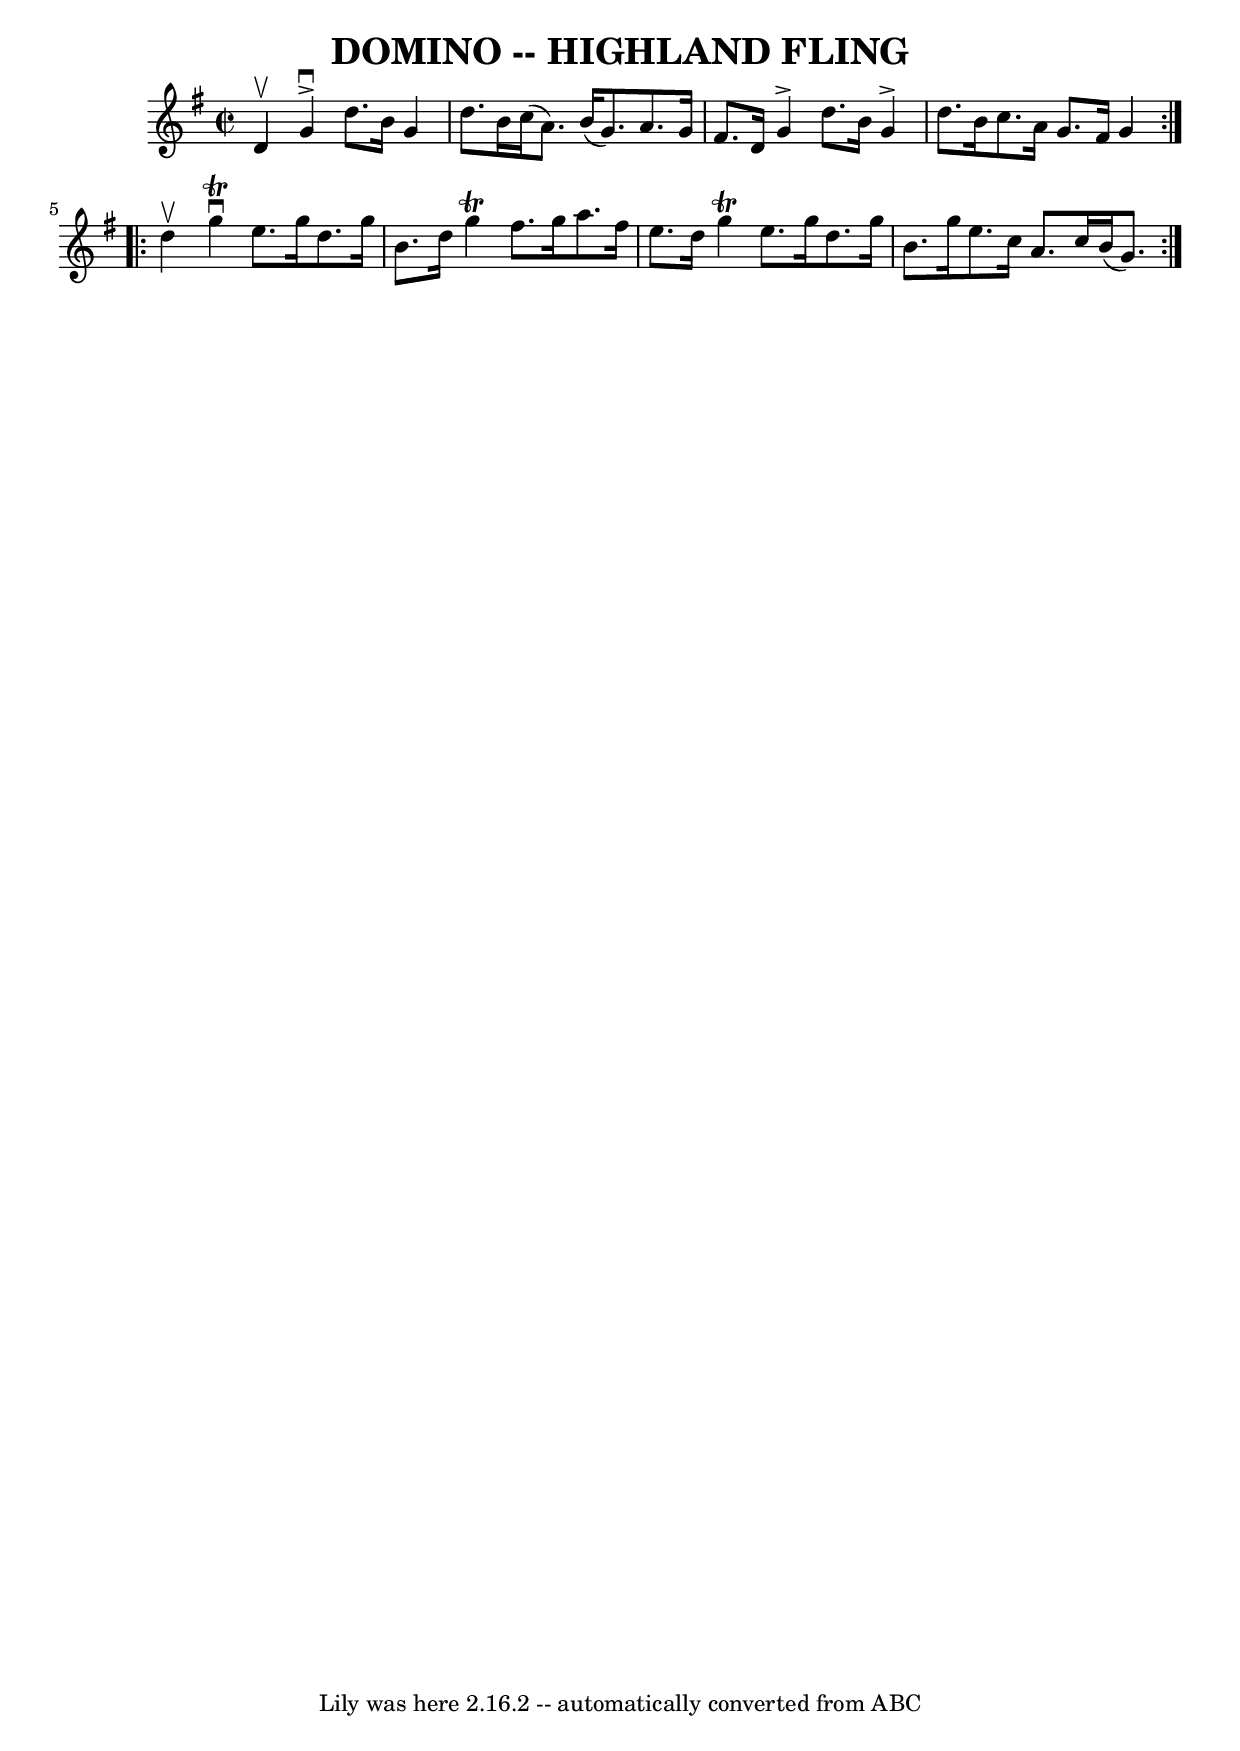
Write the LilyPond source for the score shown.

\version "2.16.2"
\include "Mammoth.ily"
\header {
  %% book = "Ryan's Mammoth Collection of Fiddle Tunes"
 crossRefNumber = "1"
 footnotes = ""
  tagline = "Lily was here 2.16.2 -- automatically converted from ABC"
  title = "DOMINO -- HIGHLAND FLING"

}
voicedefault =  {



  \repeat volta 2 {

    \override Staff.TimeSignature #'style = #'C
    \time 2/2 
    \key g \major d'4^\upbow        |
 g'4^\accent^\downbow d''8. b'16 g'4 d''8. b'16     |
 c''16 (a'8.) b'16 ( g'8.) a'8. g'16 fs'8. d'16         |
 g'4^\accent d''8. b'16 g'4^\accent d''8. b'16     |
 c''8. a'16    
 g'8. fs'16 g'4    
  }     
  \repeat volta 2 { d''4^\upbow        |
 g''4^\downbow^\trill e''8. g''16 d''8. g''16 b'8. d''16      |
 g''4^\trill fs''8. g''16 a''8. fs''16 e''8. d''16     |
 g''4^\trill e''8. g''16 d''8. g''16 b'8. g''16     |
 e''8. c''16 a'8. c''16 b'16 (g'8.)   
  }   

}

\score{
  <<

    \context Staff="default"
    {
      \voicedefault 
      
    }

  >>
  \layout {
    
  }
  \midi {
  }

}
